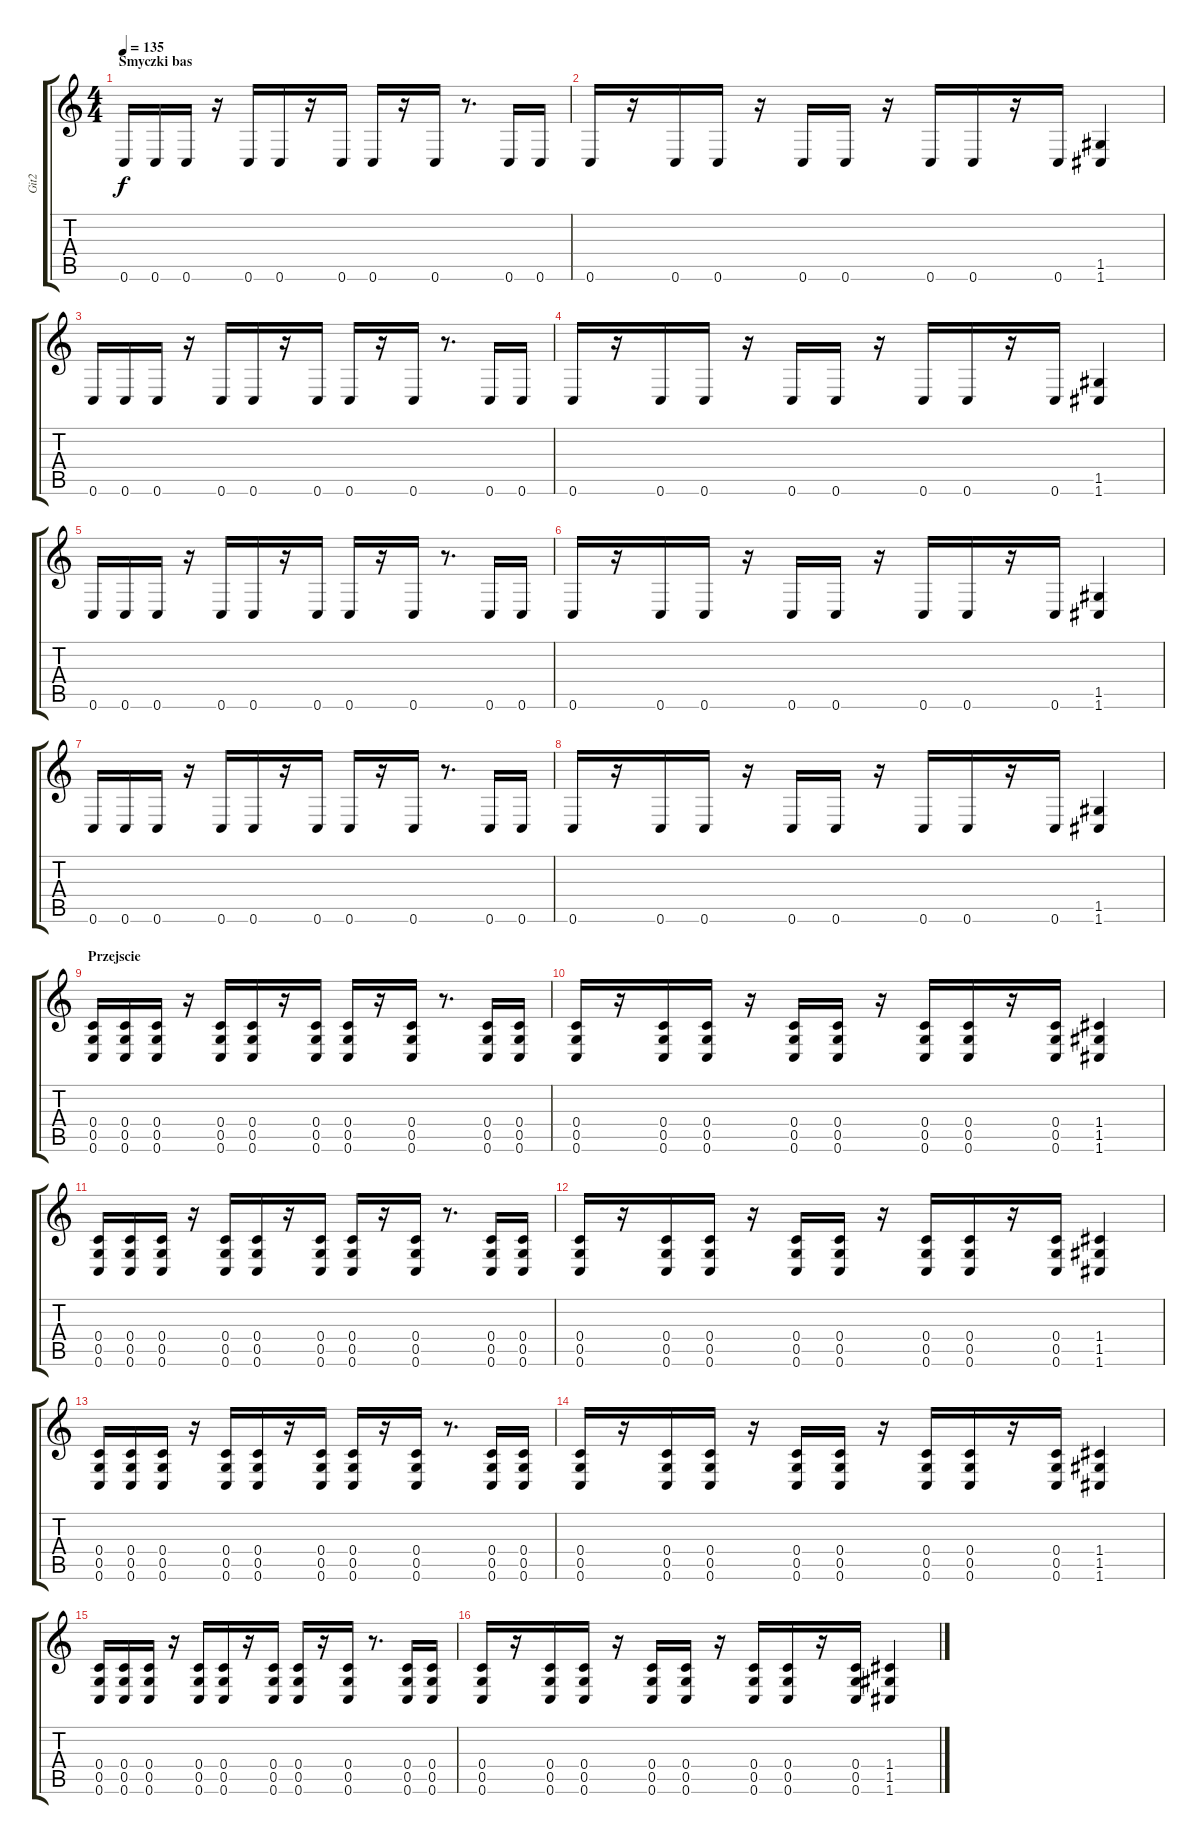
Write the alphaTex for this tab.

\track ("Git2" "Git2") {instrument overdrivenguitar}
\staff {score tabs}
\tuning (D4 A3 F3 C3 G2 C2) {hide}
\ts (4 4)
\section ("" "Smyczki bas")
\tempo 135
\clef g2
\ks c
0.6.16{dy f instrument distortionguitar} 0.6.16 0.6.16 r.16 0.6.16 0.6.16 r.16 0.6.16 0.6.16 r.16 0.6.16 r.8{d} 0.6.16 0.6.16 |
0.6.16 r.16 0.6.16 0.6.16 r.16 0.6.16 0.6.16 r.16 0.6.16 0.6.16 r.16 0.6.16 (1.5 1.6).4{instrument overdrivenguitar} |
0.6.16{instrument distortionguitar} 0.6.16 0.6.16 r.16 0.6.16 0.6.16 r.16 0.6.16 0.6.16 r.16 0.6.16 r.8{d} 0.6.16 0.6.16 |
0.6.16 r.16 0.6.16 0.6.16 r.16 0.6.16 0.6.16 r.16 0.6.16 0.6.16 r.16 0.6.16 (1.5 1.6).4{instrument overdrivenguitar} |
0.6.16{instrument distortionguitar} 0.6.16 0.6.16 r.16 0.6.16 0.6.16 r.16 0.6.16 0.6.16 r.16 0.6.16 r.8{d} 0.6.16 0.6.16 |
0.6.16 r.16 0.6.16 0.6.16 r.16 0.6.16 0.6.16 r.16 0.6.16 0.6.16 r.16 0.6.16 (1.5 1.6).4{instrument overdrivenguitar} |
0.6.16{instrument distortionguitar} 0.6.16 0.6.16 r.16 0.6.16 0.6.16 r.16 0.6.16 0.6.16 r.16 0.6.16 r.8{d} 0.6.16 0.6.16 |
0.6.16 r.16 0.6.16 0.6.16 r.16 0.6.16 0.6.16 r.16 0.6.16 0.6.16 r.16 0.6.16 (1.5 1.6).4{instrument overdrivenguitar} |
\section ("" "Przejscie")
(0.4 0.5 0.6).16{instrument overdrivenguitar} (0.4 0.5 0.6).16 (0.4 0.5 0.6).16 r.16 (0.4 0.5 0.6).16 (0.4 0.5 0.6).16 r.16 (0.4 0.5 0.6).16 (0.4 0.5 0.6).16 r.16 (0.4 0.5 0.6).16 r.8{d} (0.4 0.5 0.6).16 (0.4 0.5 0.6).16 |
(0.4 0.5 0.6).16 r.16 (0.4 0.5 0.6).16 (0.4 0.5 0.6).16 r.16 (0.4 0.5 0.6).16 (0.4 0.5 0.6).16 r.16 (0.4 0.5 0.6).16 (0.4 0.5 0.6).16 r.16 (0.4 0.5 0.6).16 (1.4 1.5 1.6).4 |
(0.4 0.5 0.6).16{instrument overdrivenguitar} (0.4 0.5 0.6).16 (0.4 0.5 0.6).16 r.16 (0.4 0.5 0.6).16 (0.4 0.5 0.6).16 r.16 (0.4 0.5 0.6).16 (0.4 0.5 0.6).16 r.16 (0.4 0.5 0.6).16 r.8{d} (0.4 0.5 0.6).16 (0.4 0.5 0.6).16 |
(0.4 0.5 0.6).16 r.16 (0.4 0.5 0.6).16 (0.4 0.5 0.6).16 r.16 (0.4 0.5 0.6).16 (0.4 0.5 0.6).16 r.16 (0.4 0.5 0.6).16 (0.4 0.5 0.6).16 r.16 (0.4 0.5 0.6).16 (1.4 1.5 1.6).4 |
(0.4 0.5 0.6).16{instrument overdrivenguitar} (0.4 0.5 0.6).16 (0.4 0.5 0.6).16 r.16 (0.4 0.5 0.6).16 (0.4 0.5 0.6).16 r.16 (0.4 0.5 0.6).16 (0.4 0.5 0.6).16 r.16 (0.4 0.5 0.6).16 r.8{d} (0.4 0.5 0.6).16 (0.4 0.5 0.6).16 |
(0.4 0.5 0.6).16 r.16 (0.4 0.5 0.6).16 (0.4 0.5 0.6).16 r.16 (0.4 0.5 0.6).16 (0.4 0.5 0.6).16 r.16 (0.4 0.5 0.6).16 (0.4 0.5 0.6).16 r.16 (0.4 0.5 0.6).16 (1.4 1.5 1.6).4 |
(0.4 0.5 0.6).16{instrument overdrivenguitar} (0.4 0.5 0.6).16 (0.4 0.5 0.6).16 r.16 (0.4 0.5 0.6).16 (0.4 0.5 0.6).16 r.16 (0.4 0.5 0.6).16 (0.4 0.5 0.6).16 r.16 (0.4 0.5 0.6).16 r.8{d} (0.4 0.5 0.6).16 (0.4 0.5 0.6).16 |
(0.4 0.5 0.6).16 r.16 (0.4 0.5 0.6).16 (0.4 0.5 0.6).16 r.16 (0.4 0.5 0.6).16 (0.4 0.5 0.6).16 r.16 (0.4 0.5 0.6).16 (0.4 0.5 0.6).16 r.16 (0.4 0.5 0.6).16 (1.4 1.5 1.6).4
